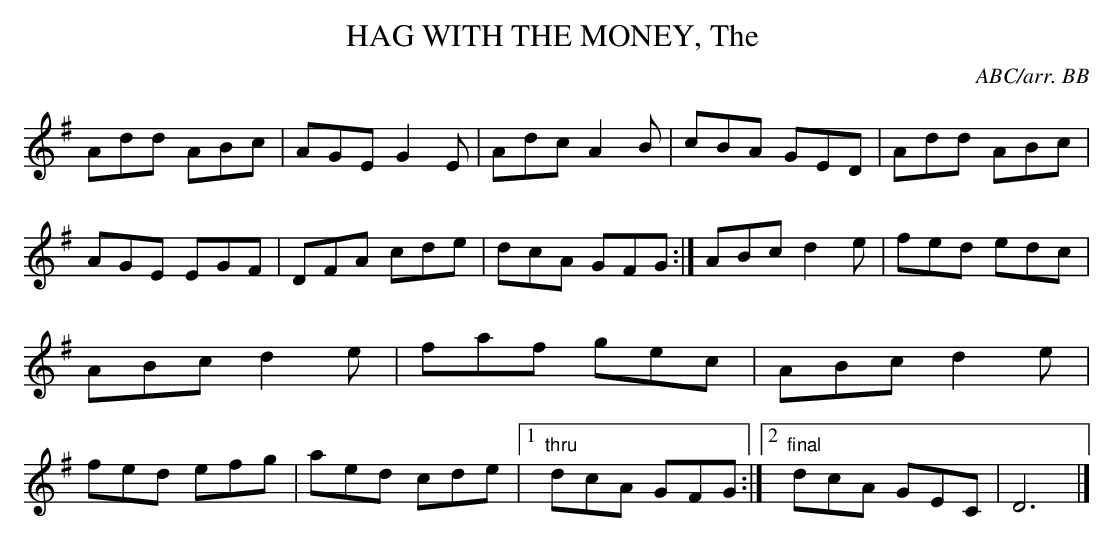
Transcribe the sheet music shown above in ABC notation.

X:1
T:HAG WITH THE MONEY, The \
C:ABC/arr. BB\
played in this tune. Hard to tell if that's actually the way O'Brien \
played the tune or if a key signature "scribal error" is involved.\
I'm going with "scribal error"! (To hear the D major version of this\
- which actually doesn't sound too bad - delete "mix" after D in the \
K: field before playback.)\
M:6/8\
L:1/8\
K:Dmix\
Add ABc|AGE G2 E|Adc A2 B|cBA GED|\
Add ABc|AGE EGF|DFA cde|dcA GFG:|\
ABc d2 e|fed edc|ABc d2 e|faf gec|\
ABc d2 e|fed efg|aed cde|1 "thru"dcA GFG:|\
[2 "final"dcA GEC|D6|]\
\
\
